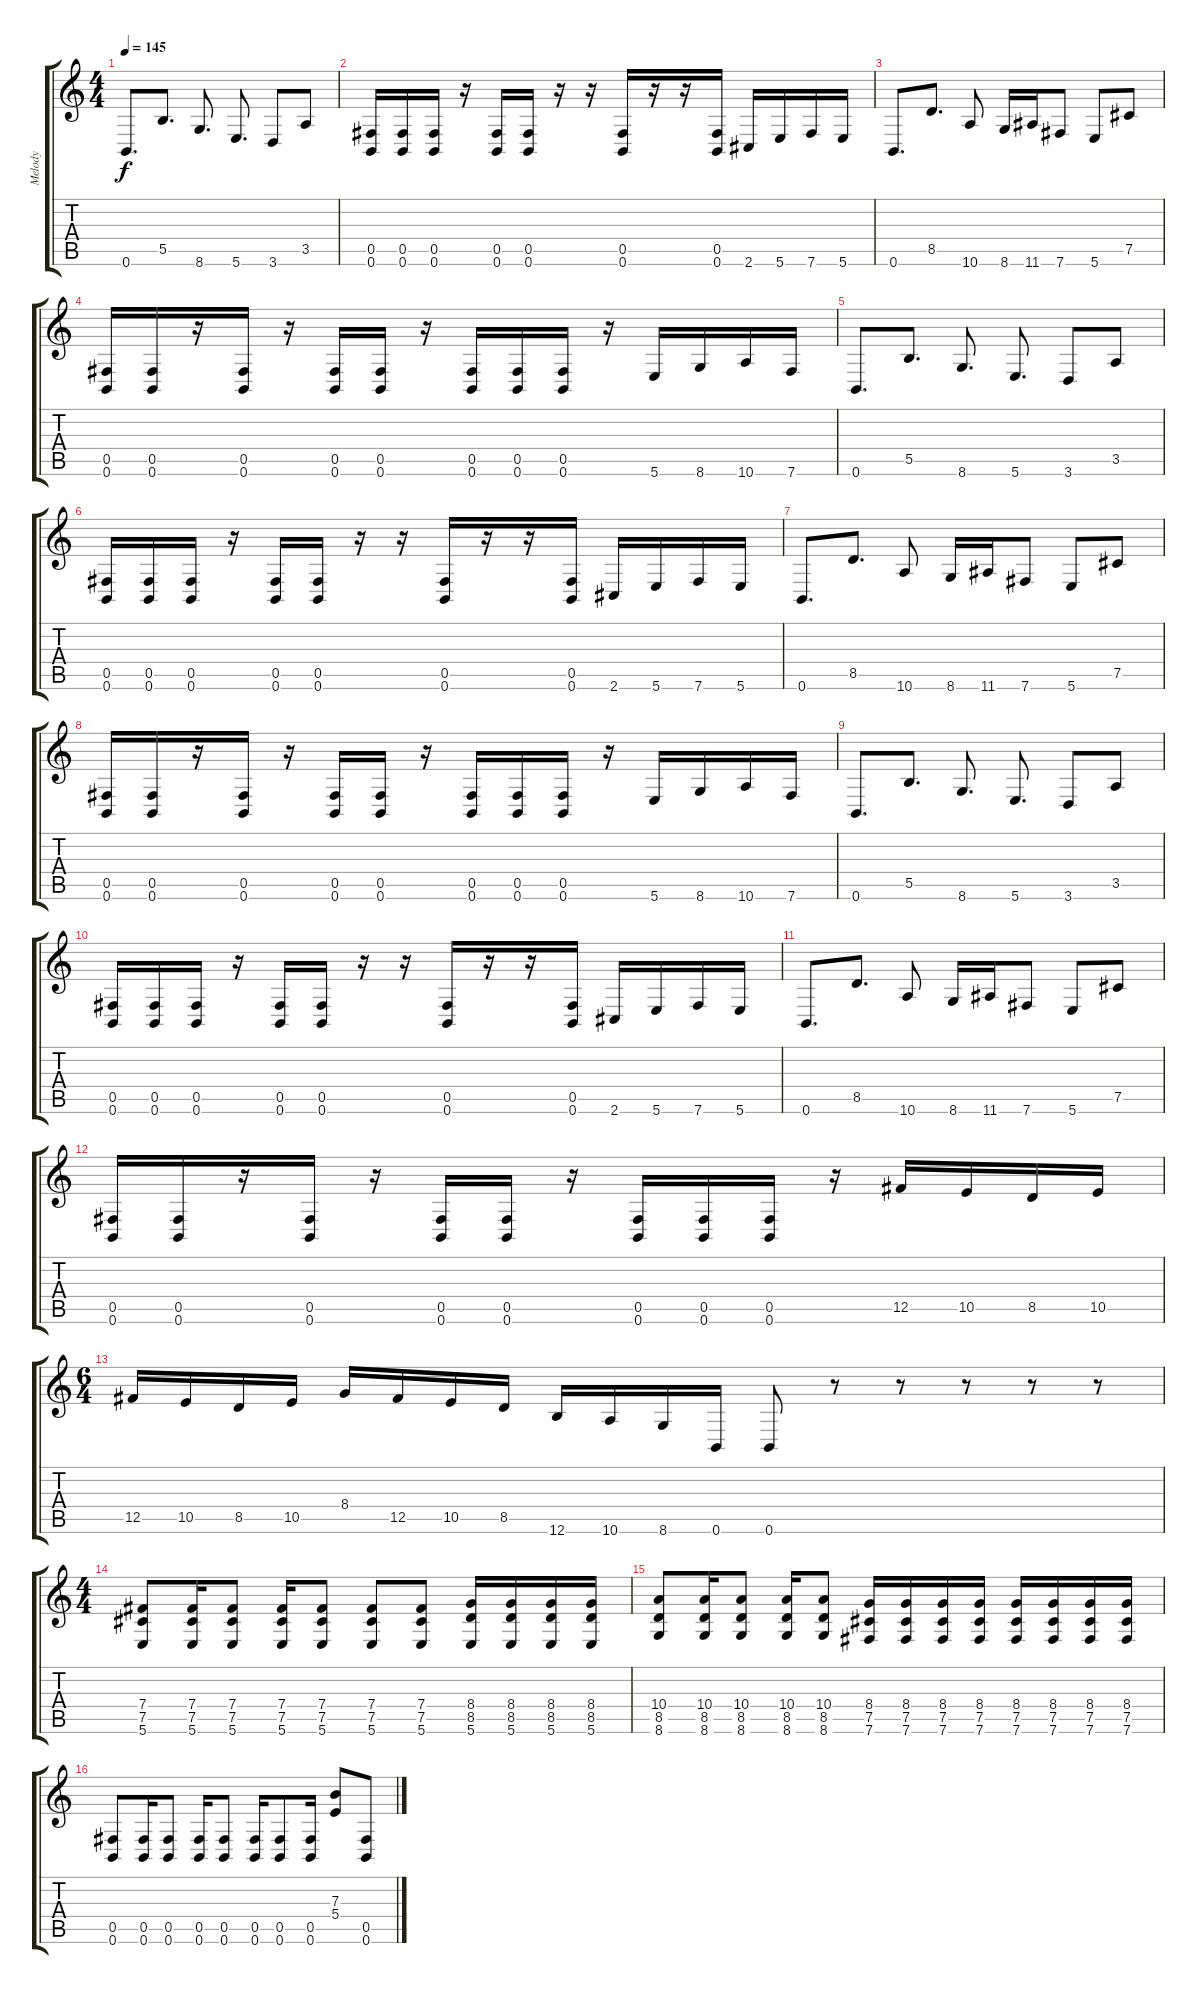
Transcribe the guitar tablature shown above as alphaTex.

\track ("Melody" "Melody") {instrument overdrivenguitar}
\staff {score tabs}
\tuning (Db4 Ab3 E3 B2 Gb2 B1) {hide}
\ts (4 4)
\tempo 145
\clef g2
\ks c
0.6.8{d dy f} 5.5.8{d} 8.6.8{d} 5.6.8{d} 3.6.8 3.5.8 |
(0.5 0.6).16 (0.5 0.6).16 (0.5 0.6).16 r.16 (0.5 0.6).16 (0.5 0.6).16 r.16 r.16 (0.5 0.6).16 r.16 r.16 (0.5 0.6).16 2.6.16 5.6.16 7.6.16 5.6.16 |
0.6.8{d} 8.5.8{d} 10.6.8 8.6.16 11.6.16 7.6.8 5.6.8 7.5.8 |
(0.5 0.6).16 (0.5 0.6).16 r.16 (0.5 0.6).16 r.16 (0.5 0.6).16 (0.5 0.6).16 r.16 (0.5 0.6).16 (0.5 0.6).16 (0.5 0.6).16 r.16 5.6.16 8.6.16 10.6.16 7.6.16 |
0.6.8{d} 5.5.8{d} 8.6.8{d} 5.6.8{d} 3.6.8 3.5.8 |
(0.5 0.6).16 (0.5 0.6).16 (0.5 0.6).16 r.16 (0.5 0.6).16 (0.5 0.6).16 r.16 r.16 (0.5 0.6).16 r.16 r.16 (0.5 0.6).16 2.6.16 5.6.16 7.6.16 5.6.16 |
0.6.8{d} 8.5.8{d} 10.6.8 8.6.16 11.6.16 7.6.8 5.6.8 7.5.8 |
(0.5 0.6).16 (0.5 0.6).16 r.16 (0.5 0.6).16 r.16 (0.5 0.6).16 (0.5 0.6).16 r.16 (0.5 0.6).16 (0.5 0.6).16 (0.5 0.6).16 r.16 5.6.16 8.6.16 10.6.16 7.6.16 |
0.6.8{d} 5.5.8{d} 8.6.8{d} 5.6.8{d} 3.6.8 3.5.8 |
(0.5 0.6).16 (0.5 0.6).16 (0.5 0.6).16 r.16 (0.5 0.6).16 (0.5 0.6).16 r.16 r.16 (0.5 0.6).16 r.16 r.16 (0.5 0.6).16 2.6.16 5.6.16 7.6.16 5.6.16 |
0.6.8{d} 8.5.8{d} 10.6.8 8.6.16 11.6.16 7.6.8 5.6.8 7.5.8 |
(0.5 0.6).16 (0.5 0.6).16 r.16 (0.5 0.6).16 r.16 (0.5 0.6).16 (0.5 0.6).16 r.16 (0.5 0.6).16 (0.5 0.6).16 (0.5 0.6).16 r.16 12.5.16 10.5.16 8.5.16 10.5.16 |
\ts (6 4)
12.5.16 10.5.16 8.5.16 10.5.16 8.4.16 12.5.16 10.5.16 8.5.16 12.6.16 10.6.16 8.6.16 0.6.16 0.6.8 r.8 r.8 r.8 r.8 r.8 |
\ts (4 4)
(7.4 7.5 5.6).8 (7.4 7.5 5.6).16 (7.4 7.5 5.6).8 (7.4 7.5 5.6).16 (7.4 7.5 5.6).8 (7.4 7.5 5.6).8 (7.4 7.5 5.6).8 (8.4 8.5 5.6).16 (8.4 8.5 5.6).16 (8.4 8.5 5.6).16 (8.4 8.5 5.6).16 |
(10.4 8.5 8.6).8 (10.4 8.5 8.6).16 (10.4 8.5 8.6).8 (10.4 8.5 8.6).16 (10.4 8.5 8.6).8 (8.4 7.5 7.6).16 (8.4 7.5 7.6).16 (8.4 7.5 7.6).16 (8.4 7.5 7.6).16 (8.4 7.5 7.6).16 (8.4 7.5 7.6).16 (8.4 7.5 7.6).16 (8.4 7.5 7.6).16 |
(0.5 0.6).8 (0.5 0.6).16 (0.5 0.6).8 (0.5 0.6).16 (0.5 0.6).8 (0.5 0.6).16 (0.5 0.6).8 (0.5 0.6).16 (7.3 5.4).8 (0.5 0.6).8
